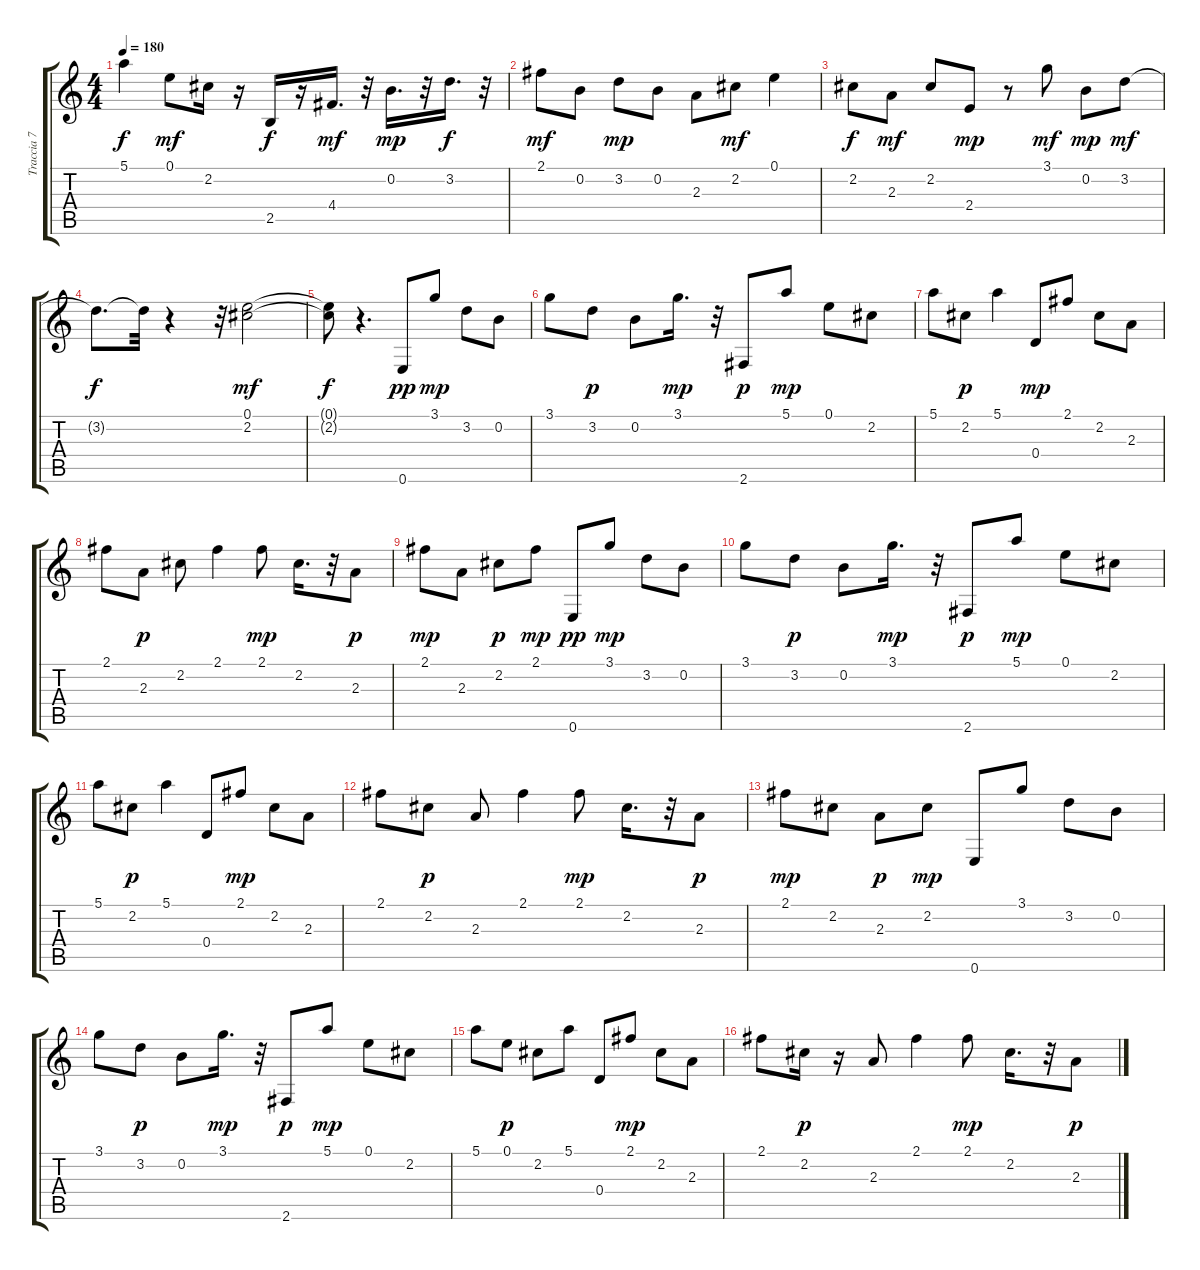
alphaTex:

\track ("Traccia 7" "Traccia 7") {instrument acousticguitarsteel}
\staff {score tabs}
\tuning (E4 B3 G3 D3 A2 E2) {hide}
\ts (4 4)
\tempo 180
\clef g2
\ks c
5.1.4{dy f} 0.1.8{dy mf} 2.2.16 r.16 2.5.16{dy f} r.16 4.4.16{d dy mf} r.32 0.2.16{d dy mp} r.32 3.2.16{d dy f} r.32 |
2.1.8{dy mf} 0.2.8 3.2.8{dy mp} 0.2.8 2.3.8 2.2.8{dy mf} 0.1.4 |
2.2.8{dy f} 2.3.8{dy mf} 2.2.8 2.4.8{dy mp} r.8 3.1.8{dy mf} 0.2.8{dy mp} 3.2.8{dy mf} |
3.2{t}.8{d dy f} 3.2{t}.32 r.4 r.32 (0.1 2.2).2{dy mf} |
(0.1{t} 2.2{t}).8{dy f} r.4{d} 0.6.8{dy pp} 3.1.8{dy mp} 3.2.8 0.2.8 |
3.1.8 3.2.8{dy p} 0.2.8 3.1.16{d dy mp} r.32 2.6.8{dy p} 5.1.8{dy mp} 0.1.8 2.2.8 |
5.1.8 2.2.8{dy p} 5.1.4 0.4.8{dy mp} 2.1.8 2.2.8 2.3.8 |
2.1.8 2.3.8{dy p} 2.2.8 2.1.4 2.1.8{dy mp} 2.2.16{d} r.32 2.3.8{dy p} |
2.1.8{dy mp} 2.3.8 2.2.8{dy p} 2.1.8{dy mp} 0.6.8{dy pp} 3.1.8{dy mp} 3.2.8 0.2.8 |
3.1.8 3.2.8{dy p} 0.2.8 3.1.16{d dy mp} r.32 2.6.8{dy p} 5.1.8{dy mp} 0.1.8 2.2.8 |
5.1.8 2.2.8{dy p} 5.1.4 0.4.8 2.1.8{dy mp} 2.2.8 2.3.8 |
2.1.8 2.2.8{dy p} 2.3.8 2.1.4 2.1.8{dy mp} 2.2.16{d} r.32 2.3.8{dy p} |
2.1.8{dy mp} 2.2.8 2.3.8{dy p} 2.2.8{dy mp} 0.6.8 3.1.8 3.2.8 0.2.8 |
3.1.8 3.2.8{dy p} 0.2.8 3.1.16{d dy mp} r.32 2.6.8{dy p} 5.1.8{dy mp} 0.1.8 2.2.8 |
5.1.8 0.1.8{dy p} 2.2.8 5.1.8 0.4.8 2.1.8{dy mp} 2.2.8 2.3.8 |
2.1.8 2.2.16{dy p} r.16 2.3.8 2.1.4 2.1.8{dy mp} 2.2.16{d} r.32 2.3.8{dy p}
